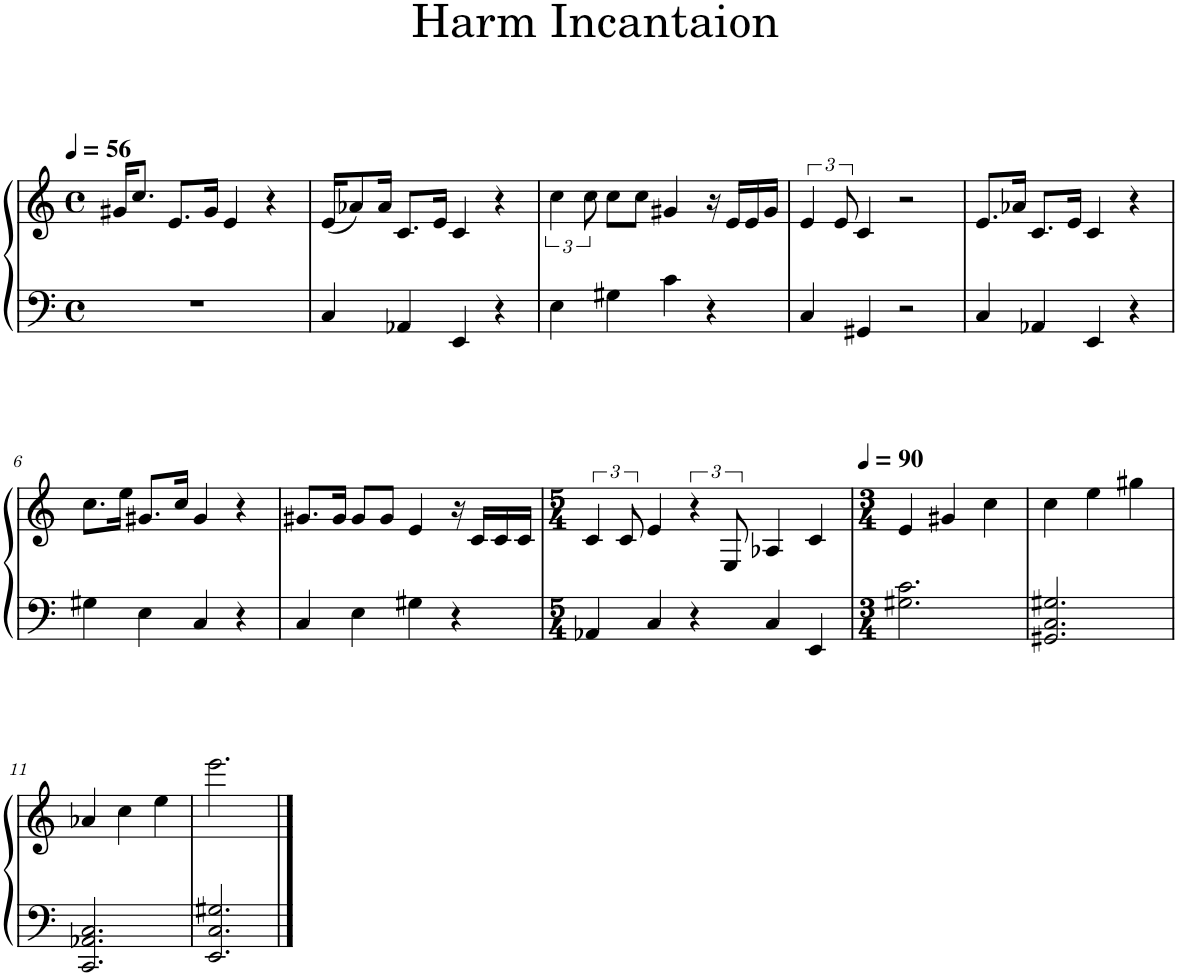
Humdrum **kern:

**kern	**kern
*part1	*part1
*staff2	*staff1
*I"Piano	*
*I'Pno.	*
*clefF4	*clefG2
*k[]	*k[]
*M4/4	*M4/4
*met(c)	*met(c)
*MM56	*MM56
=1	=1
1r	16g#X/KL
.	8.cc/J
.	8.e/L
.	16g#/Jk
.	4e/
.	4r
=2	=2
4C/	(16e/KL
.	8a-X/)
.	16a-/Jk
4AA-X/	8.c/L
.	16e/Jk
4EE/	4c/
4r	4r
=3	=3
4E\	6cc\
.	12cc\
4G#X\	8cc\L
.	8cc\J
4c\	4g#X/
4r	16r
.	16e/LL
.	16e/
.	16g#/JJ
=4	=4
4C/	6e/
.	12e/
4GG#X/	4c/
2r	2r
=5	=5
4C/	8.e/L
.	16a-X/Jk
4AA-X/	8.c/L
.	16e/Jk
4EE/	4c/
4r	4r
!!LO:LB:g=z
=6	=6
4G#X\	8.cc\L
.	16ee\Jk
4E\	8.g#X/L
.	16cc/Jk
4C/	4g#/
4r	4r
=7	=7
4C/	8.g#X/L
.	16g#/Jk
4E\	8g#/L
.	8g#/J
4G#X\	4e/
4r	16r
.	16c/LL
.	16c/
.	16c/JJ
=8	=8
*M5/4	*M5/4
4AA-X/	6c/
.	12c/
4C/	4e/
4r	6r
.	12E/
4C/	4A-X/
4EE/	4c/
=9	=9
*M3/4	*M3/4
*	*MM90
2.G#X\ 2.c\	4e/
.	4g#X/
.	4cc\
=10	=10
2.GG#X/ 2.C/ 2.G#X/	4cc\
.	4ee\
.	4gg#X\
!!LO:LB:g=z
=11	=11
2.CC/ 2.AA-X/ 2.C/	4a-X/
.	4cc\
.	4ee\
=12	=12
2.EE/ 2.C/ 2.G#X/	2.eee\
==	==
*-	*-
